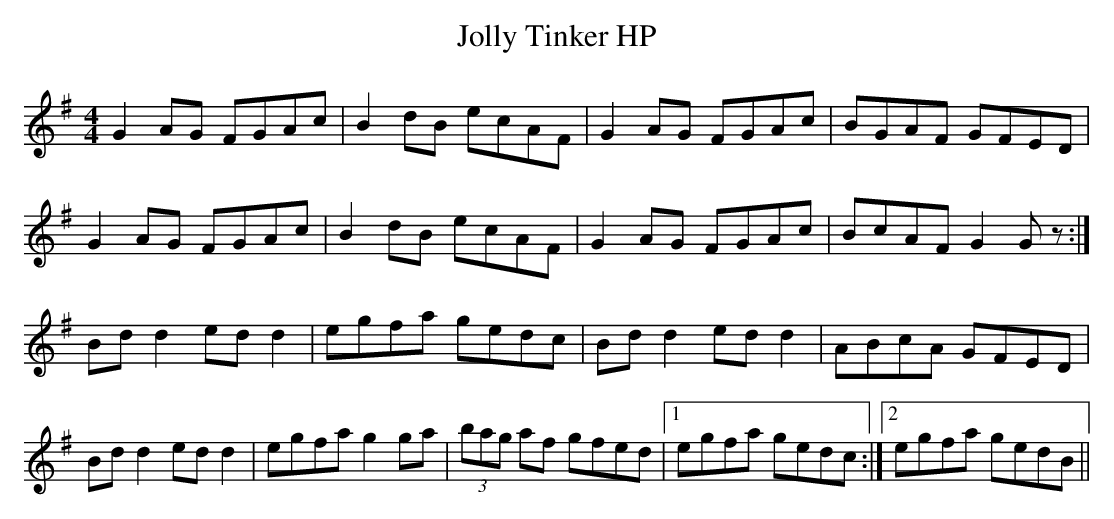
X:1
T: Jolly Tinker HP
L: 1/8
M: 4/4
K: G
G2 AG FGAc | B2 dB ecAF | G2 AG FGAc | BGAF GFED |
G2 AG FGAc | B2 dB ecAF | G2 AG FGAc | BcAF G2 Gz :|
Bd d2 ed d2 | egfa gedc | Bd d2 ed d2 | ABcA GFED |
Bd d2 ed d2 | egfa g2 ga | (3bag af gfed |1 egfa gedc :|2 egfa gedB ||
